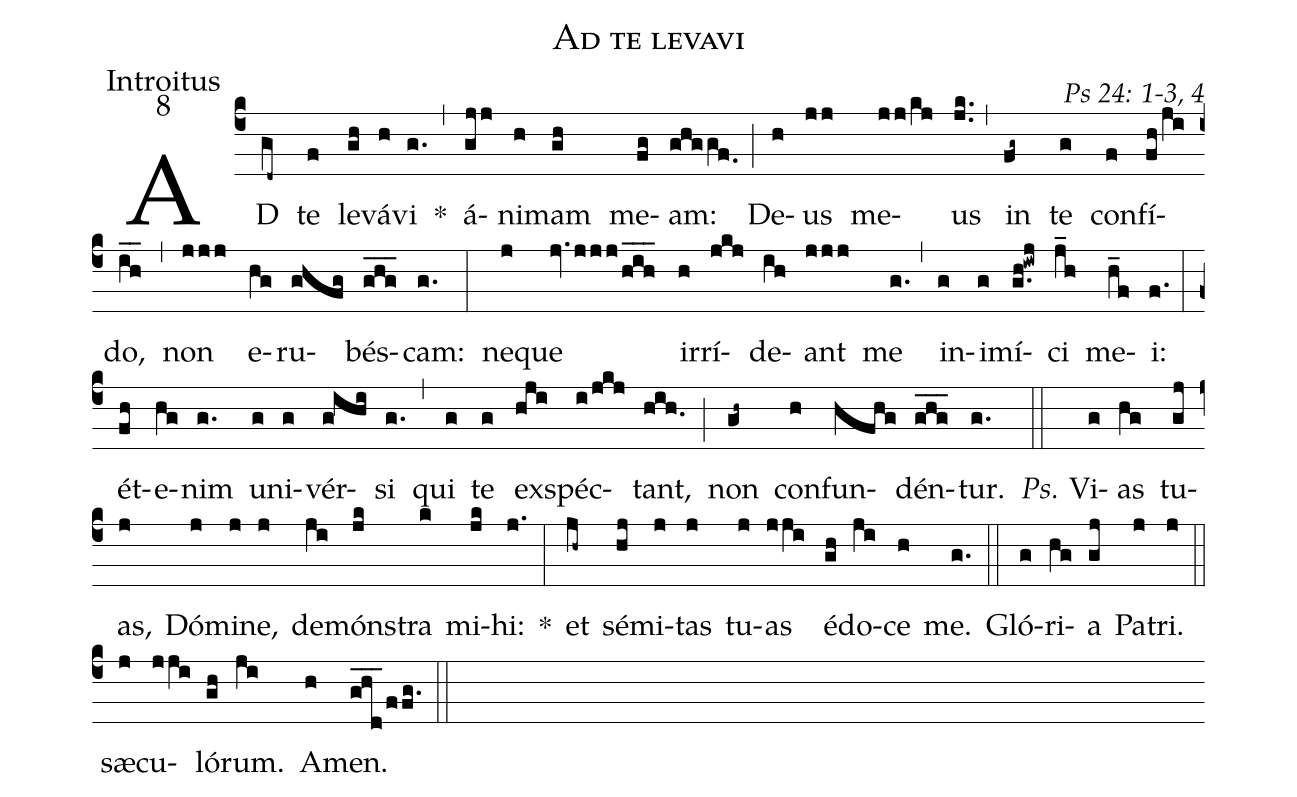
name: Ad te levavi;
office-part: Introitus;
mode: 8;
commentary: Ps 24: 1-3, 4;
%%
(c4) AD(gd~) te(f) le(gh)vá(h)vi(g.) *(,) á(gjj)ni(h)mam(gh) me(fg)am:(ghggf.0) (;) De(h)us(jj) me(jj/kj)us(jk..) (,) in(fg~) te(g) con(f)fí(fh/ji)do,(i_h_) (,) non(jjj) e(hg)ru(ghfg)bés(ghg___)cam:(g.) (:)
ne(j)que(jv.jjj/h_i_h_) ir(h)rí(jkj)de(ih)ant(jjj) me(g.) (,) in(g)i(g)mí(g.h!iwj)ci(j_h) me(h_f)i:(f.) (:)
ét(fh)e(hg)nim(g.) u(g)ni(g)vér(g!ihi)si(g.) (,) qui(g) te(g) ex(hji)spéc(i/jkj)tant,(hih.) (;) non(gh~) con(h)fun(hfhg)dén(ghg___)tur.(g.) (::)
<i>Ps.</i> Vi(g)as(hg) tu(gj)as,(j) Dó(j)mi(j)ne,(j) de(ji)móns(jk)tra(k) mi(jk)hi:(j.) *(:)
et(jh~) sé(hj)mi(j)tas(j) tu(j)as(jji) é(gh)do(ji)ce(h) me.(g.) (::)
Gló(g)ri(hg)a(gj) Pa(j)tri.(j) (::)
<eu>sæ(j)cu(jji)ló(gh)rum.(ji) A(h)men.</eu>(ghd___/ffg.) (::)
